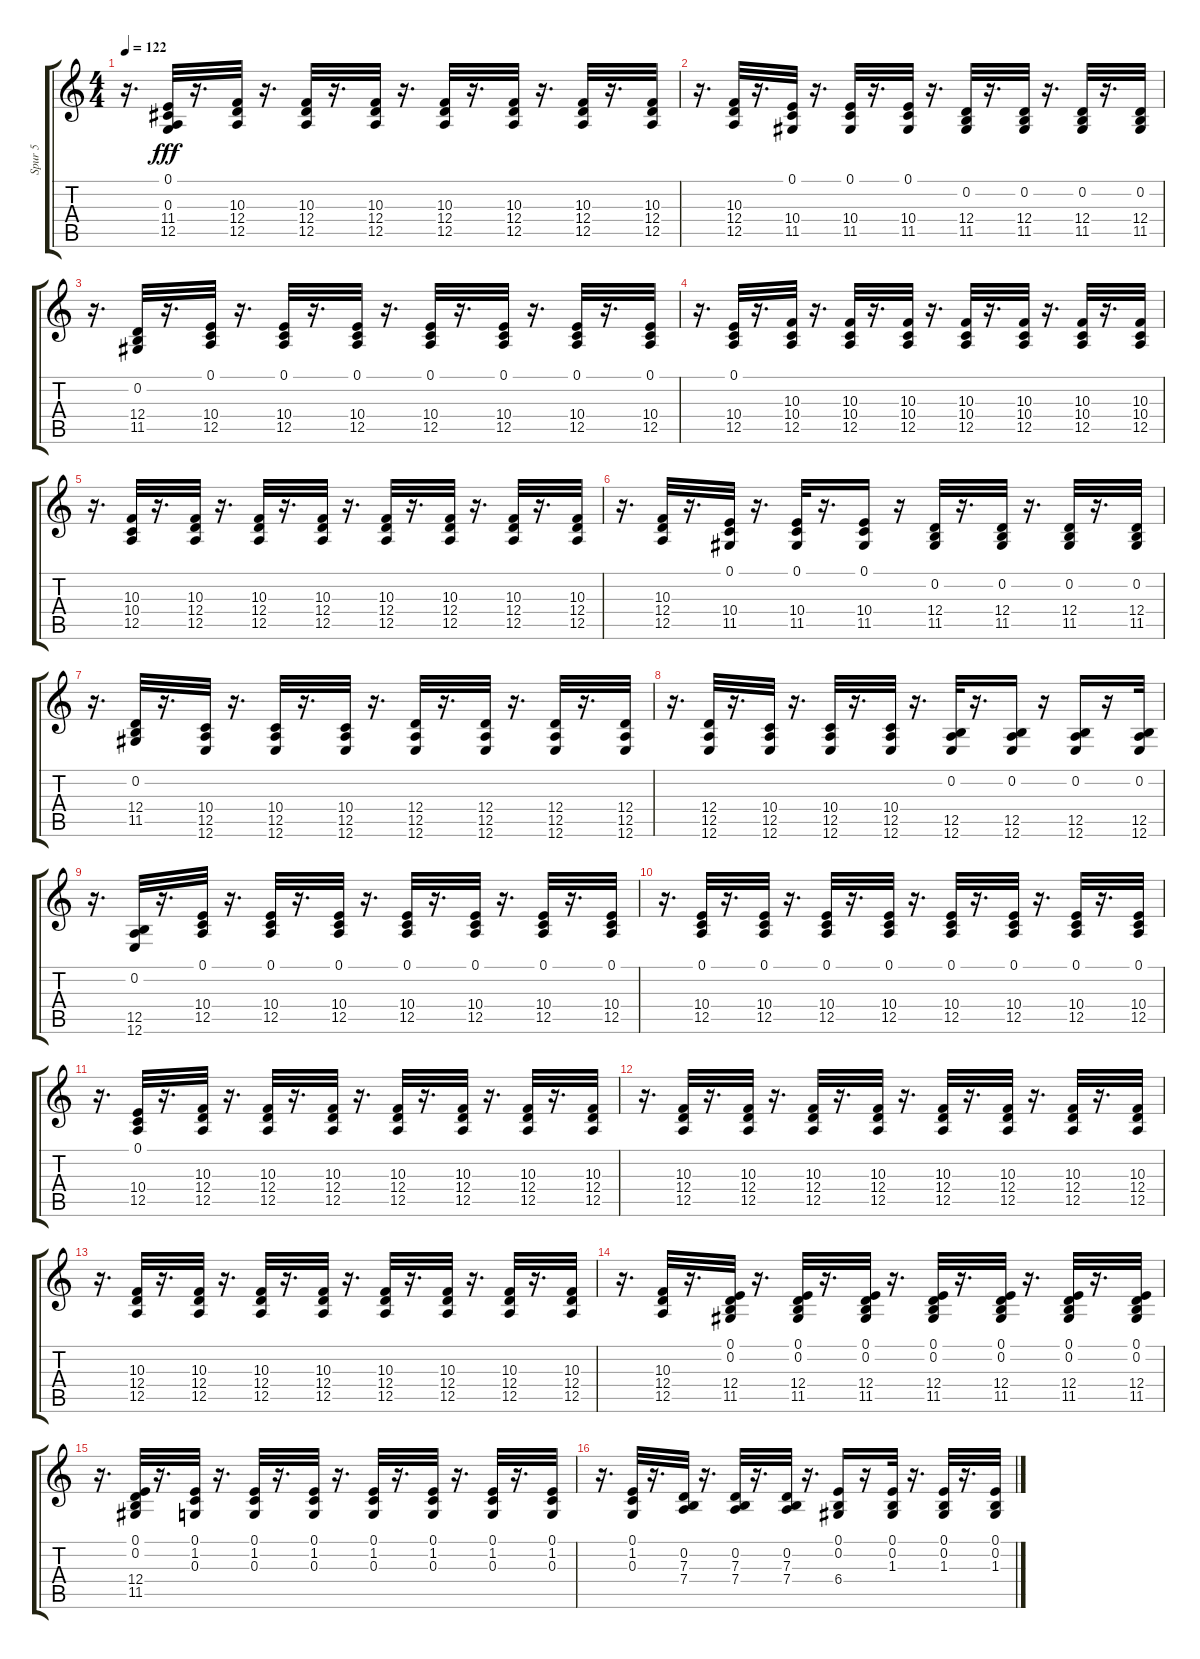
\track ("Spur 5" "Spur 5") {instrument stringensemble1}
\staff {score tabs}
\tuning (E4 B3 G3 D3 A2 E2) {hide}
\ts (4 4)
\tempo 122
\clef g2
\ks c
r.16{d dy fff} (0.1 0.3 11.4 12.5).32 r.16{d} (10.3 12.4 12.5).32 r.16{d} (10.3 12.4 12.5).32 r.16{d} (10.3 12.4 12.5).32 r.16{d} (10.3 12.4 12.5).32 r.16{d} (10.3 12.4 12.5).32 r.16{d} (10.3 12.4 12.5).32 r.16{d} (10.3 12.4 12.5).32 |
r.16{d} (10.3 12.4 12.5).32 r.16{d} (0.1 10.4 11.5).32 r.16{d} (0.1 10.4 11.5).32 r.16{d} (0.1 10.4 11.5).32 r.16{d} (0.2 12.4 11.5).32 r.16{d} (0.2 12.4 11.5).32 r.16{d} (0.2 12.4 11.5).32 r.16{d} (0.2 12.4 11.5).32 |
r.16{d} (0.2 12.4 11.5).32 r.16{d} (0.1 10.4 12.5).32 r.16{d} (0.1 10.4 12.5).32 r.16{d} (0.1 10.4 12.5).32 r.16{d} (0.1 10.4 12.5).32 r.16{d} (0.1 10.4 12.5).32 r.16{d} (0.1 10.4 12.5).32 r.16{d} (0.1 10.4 12.5).32 |
r.16{d} (0.1 10.4 12.5).32 r.16{d} (10.3 10.4 12.5).32 r.16{d} (10.3 10.4 12.5).32 r.16{d} (10.3 10.4 12.5).32 r.16{d} (10.3 10.4 12.5).32 r.16{d} (10.3 10.4 12.5).32 r.16{d} (10.3 10.4 12.5).32 r.16{d} (10.3 10.4 12.5).32 |
r.16{d} (10.3 10.4 12.5).32 r.16{d} (10.3 12.4 12.5).32 r.16{d} (10.3 12.4 12.5).32 r.16{d} (10.3 12.4 12.5).32 r.16{d} (10.3 12.4 12.5).32 r.16{d} (10.3 12.4 12.5).32 r.16{d} (10.3 12.4 12.5).32 r.16{d} (10.3 12.4 12.5).32 |
r.16{d} (10.3 12.4 12.5).32 r.16{d} (0.1 10.4 11.5).32 r.16{d} (0.1 10.4 11.5).32 r.16{d} (0.1 10.4 11.5).16 r.16 (0.2 12.4 11.5).32 r.16{d} (0.2 12.4 11.5).32 r.16{d} (0.2 12.4 11.5).32 r.16{d} (0.2 12.4 11.5).32 |
r.16{d} (0.2 12.4 11.5).32 r.16{d} (10.4 12.5 12.6).32 r.16{d} (10.4 12.5 12.6).32 r.16{d} (10.4 12.5 12.6).32 r.16{d} (12.4 12.5 12.6).32 r.16{d} (12.4 12.5 12.6).32 r.16{d} (12.4 12.5 12.6).32 r.16{d} (12.4 12.5 12.6).32 |
r.16{d} (12.4 12.5 12.6).32 r.16{d} (10.4 12.5 12.6).32 r.16{d} (10.4 12.5 12.6).32 r.16{d} (10.4 12.5 12.6).32 r.16{d} (0.2 12.5 12.6).32 r.16{d} (0.2 12.5 12.6).16 r.16 (0.2 12.5 12.6).16 r.16 (0.2 12.5 12.6).32 |
r.16{d} (0.2 12.5 12.6).32 r.16{d} (0.1 10.4 12.5).32 r.16{d} (0.1 10.4 12.5).32 r.16{d} (0.1 10.4 12.5).32 r.16{d} (0.1 10.4 12.5).32 r.16{d} (0.1 10.4 12.5).32 r.16{d} (0.1 10.4 12.5).32 r.16{d} (0.1 10.4 12.5).32 |
r.16{d} (0.1 10.4 12.5).32 r.16{d} (0.1 10.4 12.5).32 r.16{d} (0.1 10.4 12.5).32 r.16{d} (0.1 10.4 12.5).32 r.16{d} (0.1 10.4 12.5).32 r.16{d} (0.1 10.4 12.5).32 r.16{d} (0.1 10.4 12.5).32 r.16{d} (0.1 10.4 12.5).32 |
r.16{d} (0.1 10.4 12.5).32 r.16{d} (10.3 12.4 12.5).32 r.16{d} (10.3 12.4 12.5).32 r.16{d} (10.3 12.4 12.5).32 r.16{d} (10.3 12.4 12.5).32 r.16{d} (10.3 12.4 12.5).32 r.16{d} (10.3 12.4 12.5).32 r.16{d} (10.3 12.4 12.5).32 |
r.16{d} (10.3 12.4 12.5).32 r.16{d} (10.3 12.4 12.5).32 r.16{d} (10.3 12.4 12.5).32 r.16{d} (10.3 12.4 12.5).32 r.16{d} (10.3 12.4 12.5).32 r.16{d} (10.3 12.4 12.5).32 r.16{d} (10.3 12.4 12.5).32 r.16{d} (10.3 12.4 12.5).32 |
r.16{d} (10.3 12.4 12.5).32 r.16{d} (10.3 12.4 12.5).32 r.16{d} (10.3 12.4 12.5).32 r.16{d} (10.3 12.4 12.5).32 r.16{d} (10.3 12.4 12.5).32 r.16{d} (10.3 12.4 12.5).32 r.16{d} (10.3 12.4 12.5).32 r.16{d} (10.3 12.4 12.5).32 |
r.16{d} (10.3 12.4 12.5).32 r.16{d} (0.1 0.2 12.4 11.5).32 r.16{d} (0.1 0.2 12.4 11.5).32 r.16{d} (0.1 0.2 12.4 11.5).32 r.16{d} (0.1 0.2 12.4 11.5).32 r.16{d} (0.1 0.2 12.4 11.5).32 r.16{d} (0.1 0.2 12.4 11.5).32 r.16{d} (0.1 0.2 12.4 11.5).32 |
r.16{d} (0.1 0.2 12.4 11.5).32 r.16{d} (0.1 1.2 0.3).32 r.16{d} (0.1 1.2 0.3).32 r.16{d} (0.1 1.2 0.3).32 r.16{d} (0.1 1.2 0.3).32 r.16{d} (0.1 1.2 0.3).32 r.16{d} (0.1 1.2 0.3).32 r.16{d} (0.1 1.2 0.3).32 |
r.16{d} (0.1 1.2 0.3).32 r.16{d} (0.2 7.3 7.4).32 r.16{d} (0.2 7.3 7.4).32 r.16{d} (0.2 7.3 7.4).32 r.16{d} (0.1 0.2 6.4).16 r.16 (0.1 0.2 1.3).32 r.16{d} (0.1 0.2 1.3).32 r.16{d} (0.1 0.2 1.3).32
